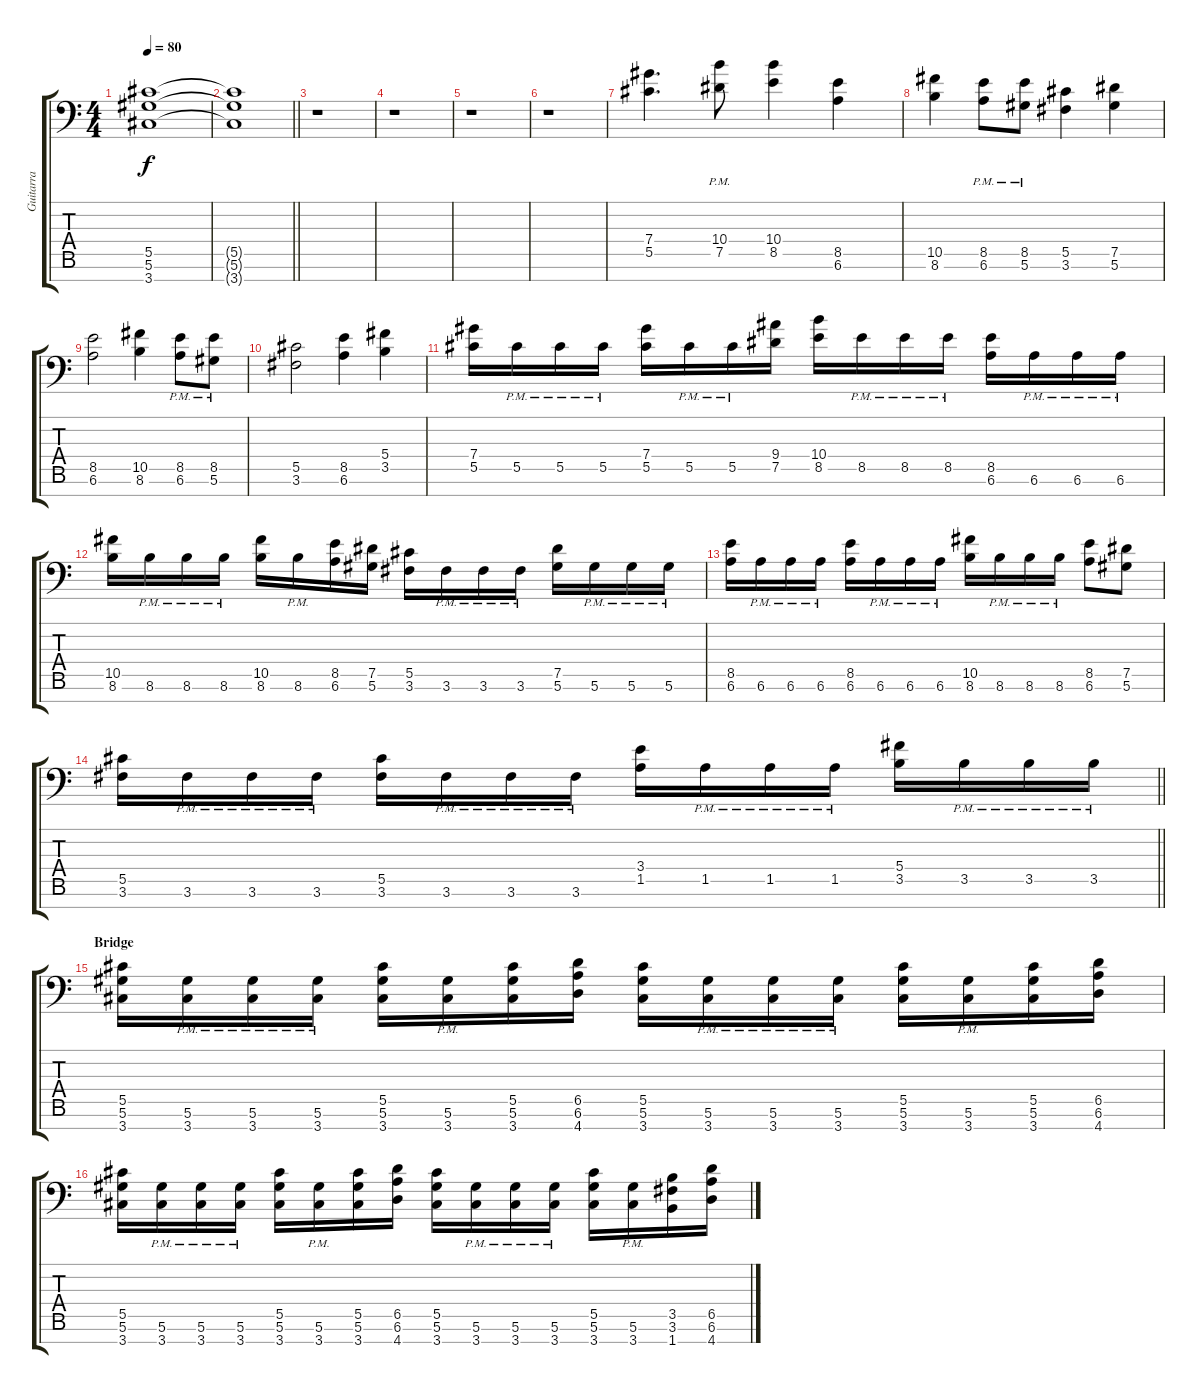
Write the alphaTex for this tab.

\track ("Guitarra" "Guitarra") {instrument distortionguitar}
\staff {score tabs}
\tuning (Eb4 Bb3 Gb3 Db3 Ab2 Eb2 Bb1) {hide}
\ts (4 4)
\tempo 80
\clef f4
\ks c
(5.5{t} 5.6{t} 3.7{t}).1{dy f} |
\barLineRight lightlight
(5.5{t} 5.6{t} 3.7{t}).1 |
\section ("" "")
r.1 |
r.1 |
r.1 |
r.1 |
(7.4 5.5).4{d} (10.4{pm} 7.5{pm}).8 (10.4 8.5).4 (8.5 6.6).4 |
(10.5 8.6).4 (8.5{pm} 6.6{pm}).8 (8.5{pm} 5.6{pm}).8 (5.5 3.6).4 (7.5 5.6).4 |
(8.5 6.6).2 (10.5 8.6).4 (8.5{pm} 6.6{pm}).8 (8.5{pm} 5.6{pm}).8 |
(5.5 3.6).2 (8.5 6.6).4 (5.4 3.5).4 |
(7.4 5.5).16 5.5{pm}.16 5.5{pm}.16 5.5{pm}.16 (7.4 5.5).16 5.5{pm}.16 5.5{pm}.16 (9.4 7.5).16 (10.4 8.5).16 8.5{pm}.16 8.5{pm}.16 8.5{pm}.16 (8.5 6.6).16 6.6{pm}.16 6.6{pm}.16 6.6{pm}.16 |
(10.5 8.6).16 8.6{pm}.16 8.6{pm}.16 8.6{pm}.16 (10.5 8.6).16 8.6{pm}.16 (8.5 6.6).16 (7.5 5.6).16 (5.5 3.6).16 3.6{pm}.16 3.6{pm}.16 3.6{pm}.16 (7.5 5.6).16 5.6{pm}.16 5.6{pm}.16 5.6{pm}.16 |
(8.5 6.6).16 6.6{pm}.16 6.6{pm}.16 6.6{pm}.16 (8.5 6.6).16 6.6{pm}.16 6.6{pm}.16 6.6{pm}.16 (10.5 8.6).16 8.6{pm}.16 8.6{pm}.16 8.6{pm}.16 (8.5 6.6).8 (7.5 5.6).8 |
\barLineRight lightlight
(5.5 3.6).16 3.6{pm}.16 3.6{pm}.16 3.6{pm}.16 (5.5 3.6).16 3.6{pm}.16 3.6{pm}.16 3.6{pm}.16 (3.4 1.5).16 1.5{pm}.16 1.5{pm}.16 1.5{pm}.16 (5.4 3.5).16 3.5{pm}.16 3.5{pm}.16 3.5{pm}.16 |
\section ("" "Bridge")
(5.5 5.6 3.7).16 (5.6{pm} 3.7{pm}).16 (5.6{pm} 3.7{pm}).16 (5.6{pm} 3.7{pm}).16 (5.5 5.6 3.7).16 (5.6{pm} 3.7{pm}).16 (5.5 5.6 3.7).16 (6.5 6.6 4.7).16 (5.5 5.6 3.7).16 (5.6{pm} 3.7{pm}).16 (5.6{pm} 3.7{pm}).16 (5.6{pm} 3.7{pm}).16 (5.5 5.6 3.7).16 (5.6{pm} 3.7{pm}).16 (5.5 5.6 3.7).16 (6.5 6.6 4.7).16 |
(5.5 5.6 3.7).16 (5.6{pm} 3.7{pm}).16 (5.6{pm} 3.7{pm}).16 (5.6{pm} 3.7{pm}).16 (5.5 5.6 3.7).16 (5.6{pm} 3.7{pm}).16 (5.5 5.6 3.7).16 (6.5 6.6 4.7).16 (5.5 5.6 3.7).16 (5.6{pm} 3.7{pm}).16 (5.6{pm} 3.7{pm}).16 (5.6{pm} 3.7{pm}).16 (5.5 5.6 3.7).16 (5.6{pm} 3.7{pm}).16 (3.5 3.6 1.7).16 (6.5 6.6 4.7).16
